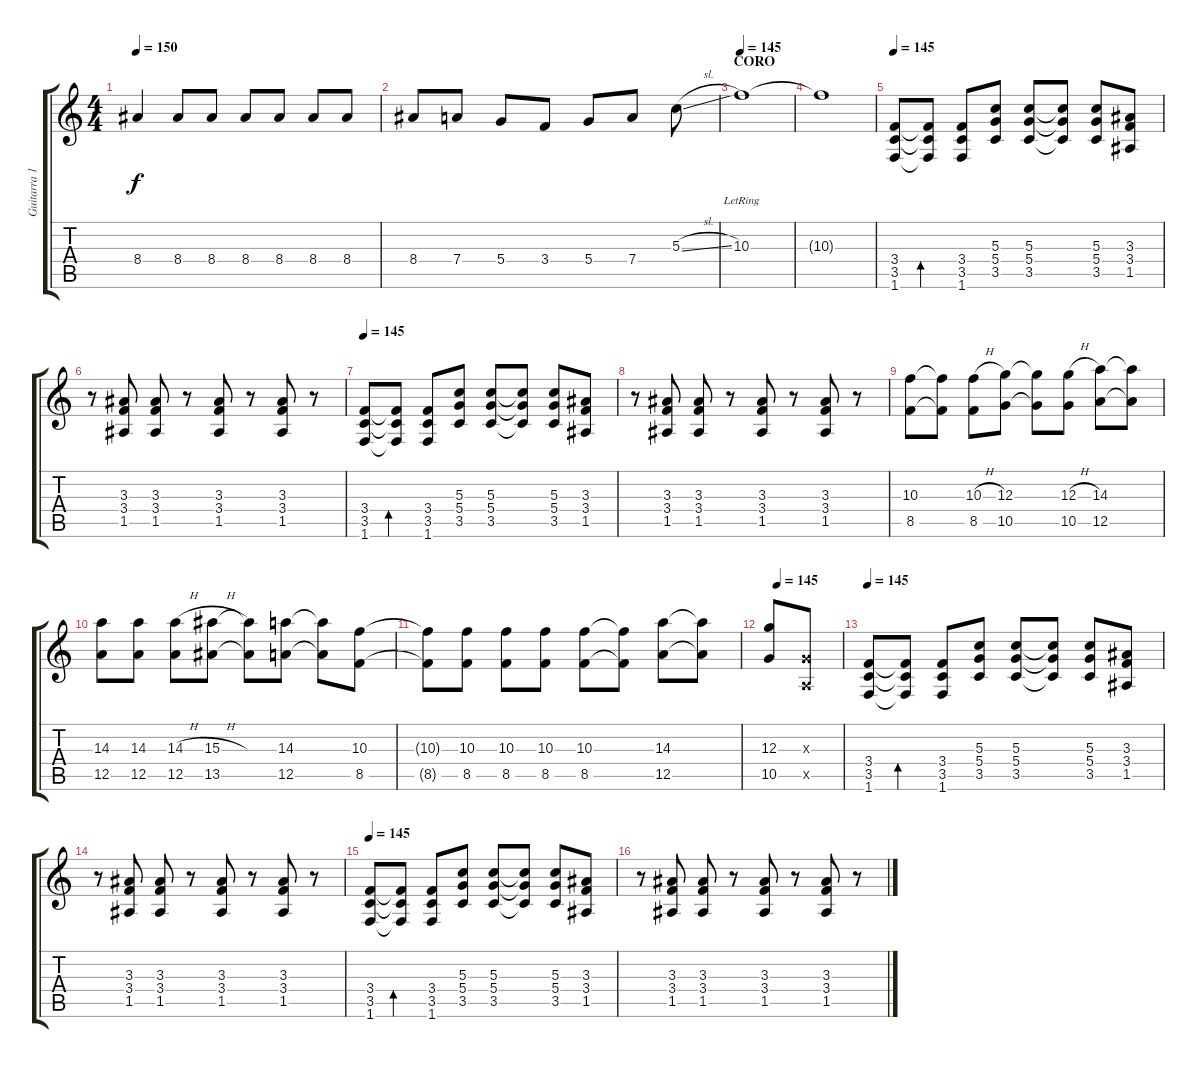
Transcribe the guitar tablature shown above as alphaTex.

\track ("Guitarra 1" "Guitarra 1") {instrument distortionguitar}
\staff {score tabs}
\tuning (E4 B3 G3 D3 A2 E2) {hide}
\ts (4 4)
\tempo 150
\clef g2
\ks c
8.4.4{dy f} 8.4.8 8.4.8 8.4.8 8.4.8 8.4.8 8.4.8 |
8.4.8 7.4.8 5.4.8 3.4.8 5.4.8 7.4.8 5.3{sl}.8 |
\section ("" "CORO")
\tempo 145
10.3{lr}.1 |
10.3{t}.1 |
\tempo 145
(3.4 3.5 1.6).8 (3.4{t} 3.5{t} 1.6{t}).8{bd 60} (3.4 3.5 1.6).8 (5.3 5.4 3.5).8 (5.3 5.4 3.5).8 (5.3{t} 5.4{t} 3.5{t}).8 (5.3 5.4 3.5).8 (3.3 3.4 1.5).8 |
r.8 (3.3 3.4 1.5).8 (3.3 3.4 1.5).8 r.8 (3.3 3.4 1.5).8 r.8 (3.3 3.4 1.5).8 r.8 |
\tempo 145
(3.4 3.5 1.6).8 (3.4{t} 3.5{t} 1.6{t}).8{bd 60} (3.4 3.5 1.6).8 (5.3 5.4 3.5).8 (5.3 5.4 3.5).8 (5.3{t} 5.4{t} 3.5{t}).8 (5.3 5.4 3.5).8 (3.3 3.4 1.5).8 |
r.8 (3.3 3.4 1.5).8 (3.3 3.4 1.5).8 r.8 (3.3 3.4 1.5).8 r.8 (3.3 3.4 1.5).8 r.8 |
(10.3 8.5).8 (10.3{t} 8.5{t}).8 (10.3{h} 8.5).8 (12.3 10.5).8 (12.3{t} 10.5{t}).8 (12.3{h} 10.5).8 (14.3 12.5).8 (14.3{t} 12.5{t}).8 |
(14.3 12.5).8 (14.3 12.5).8 (14.3{h} 12.5).8 (15.3{h} 13.5).8 (15.3{t} 13.5{t}).8 (14.3 12.5).8 (14.3{t} 12.5{t}).8 (10.3 8.5).8 |
(10.3{t} 8.5{t}).8 (10.3 8.5).8 (10.3 8.5).8 (10.3 8.5).8 (10.3 8.5).8 (10.3{t} 8.5{t}).8 (14.3 12.5).8 (14.3{t} 12.5{t}).8 |
\tempo (145 0.125)
(12.3 10.5).8 (0.3{x} 0.5{x}).8 |
\tempo 145
(3.4 3.5 1.6).8{volume 16 balance 8} (3.4{t} 3.5{t} 1.6{t}).8{bd 60} (3.4 3.5 1.6).8 (5.3 5.4 3.5).8 (5.3 5.4 3.5).8 (5.3{t} 5.4{t} 3.5{t}).8 (5.3 5.4 3.5).8 (3.3 3.4 1.5).8 |
r.8 (3.3 3.4 1.5).8 (3.3 3.4 1.5).8 r.8 (3.3 3.4 1.5).8 r.8 (3.3 3.4 1.5).8 r.8 |
\tempo 145
(3.4 3.5 1.6).8{volume 16 balance 8} (3.4{t} 3.5{t} 1.6{t}).8{bd 60} (3.4 3.5 1.6).8 (5.3 5.4 3.5).8 (5.3 5.4 3.5).8 (5.3{t} 5.4{t} 3.5{t}).8 (5.3 5.4 3.5).8 (3.3 3.4 1.5).8 |
r.8 (3.3 3.4 1.5).8 (3.3 3.4 1.5).8 r.8 (3.3 3.4 1.5).8 r.8 (3.3 3.4 1.5).8 r.8
